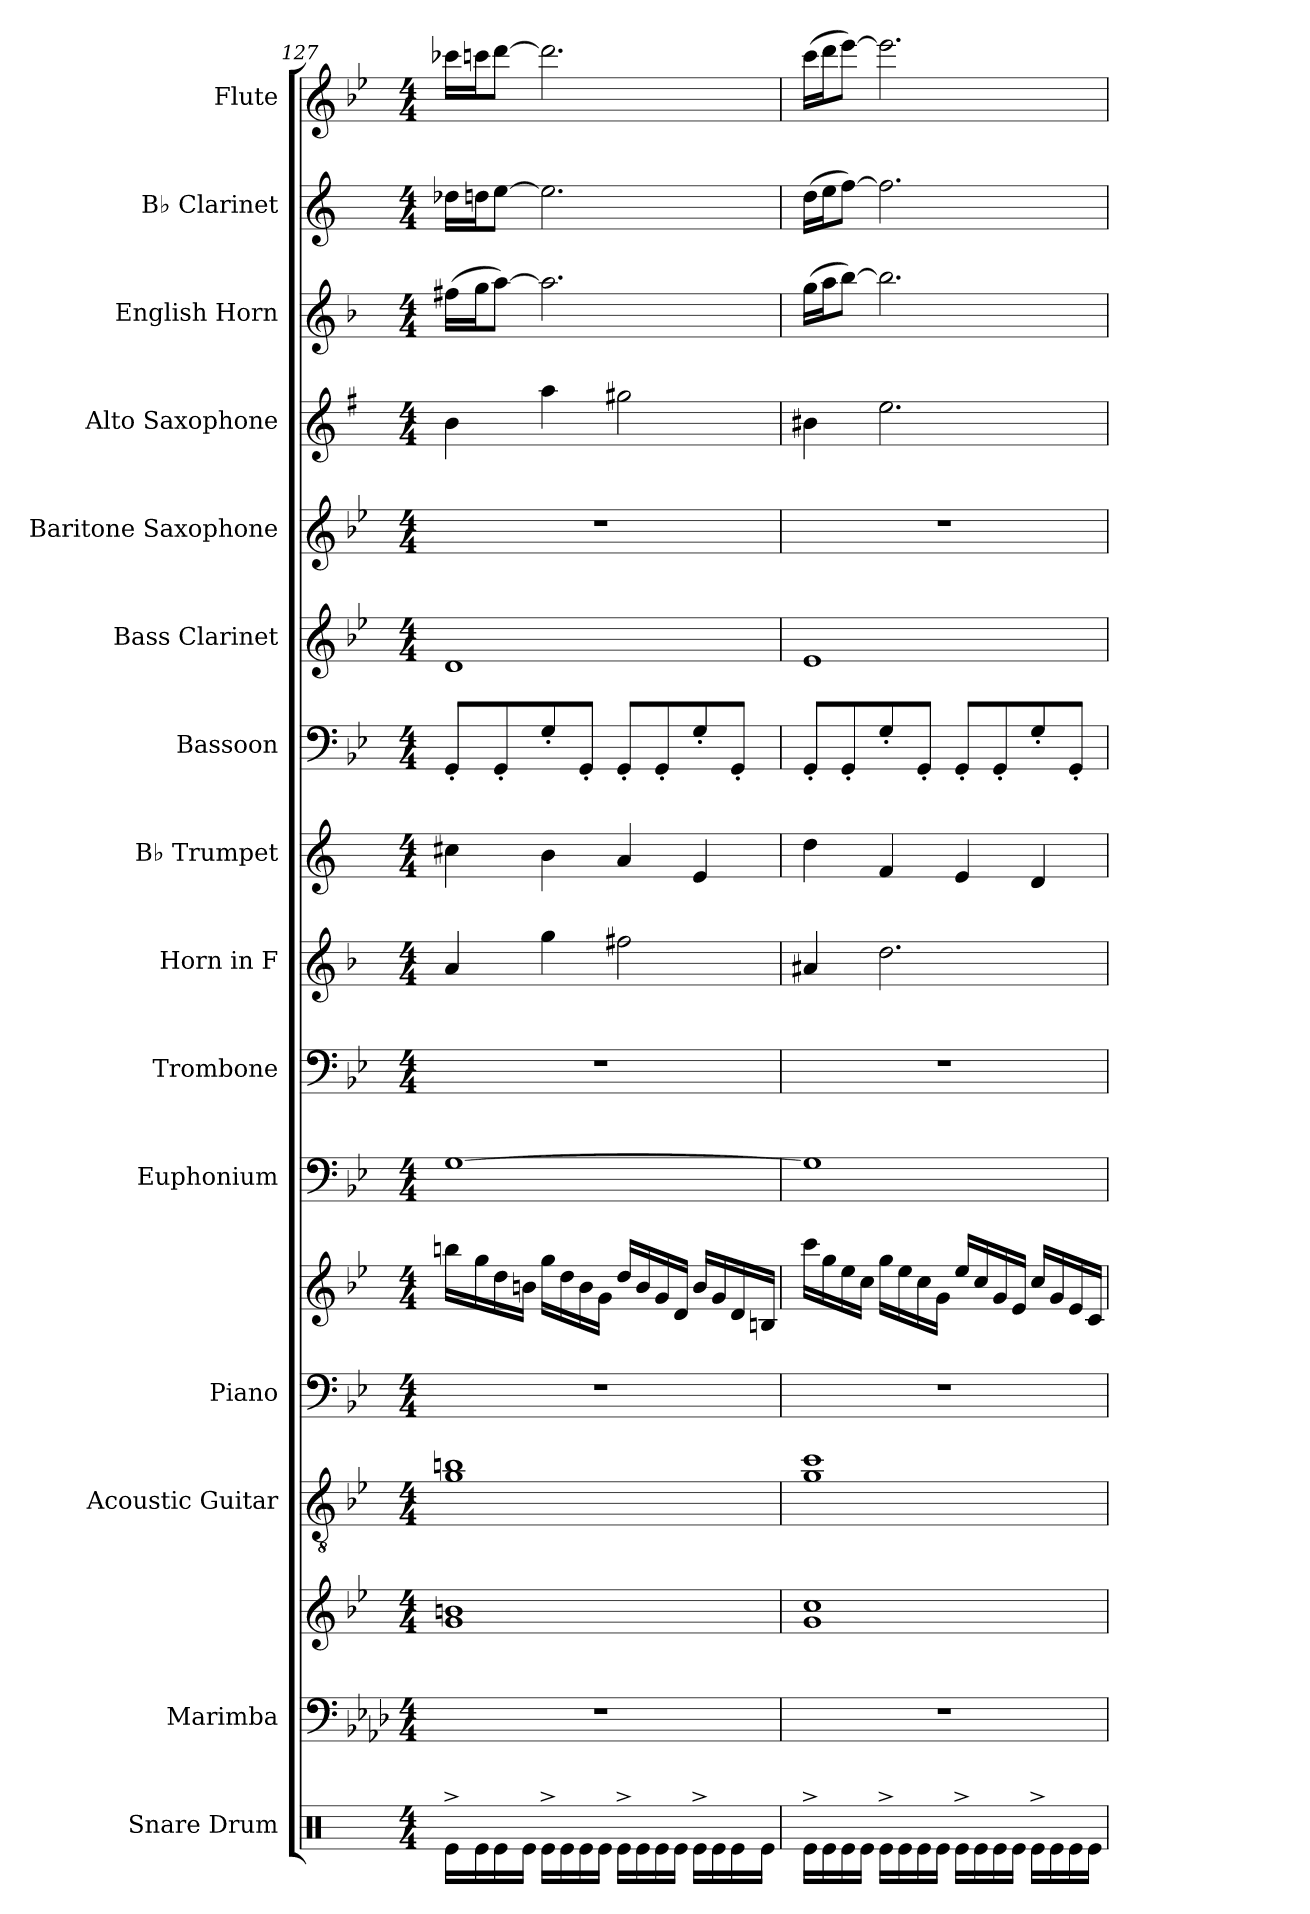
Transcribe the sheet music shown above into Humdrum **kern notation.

**kern	**kern	**kern	**kern	**kern	**kern	**kern	**kern	**kern	**kern	**kern	**kern	**kern	**kern	**kern	**kern	**kern
*part15	*part14	*part14	*part13	*part12	*part12	*part11	*part10	*part9	*part8	*part7	*part6	*part5	*part4	*part3	*part2	*part1
*staff17	*staff16	*staff15	*staff14	*staff13	*staff12	*staff11	*staff10	*staff9	*staff8	*staff7	*staff6	*staff5	*staff4	*staff3	*staff2	*staff1
*I"Snare Drum	*I"Marimba	*	*I"Acoustic Guitar	*I"Piano	*	*I"Euphonium	*I"Trombone	*I"Horn in F	*I"B♭ Trumpet	*I"Bassoon	*I"Bass Clarinet	*I"Baritone Saxophone	*I"Alto Saxophone	*I"English Horn	*I"B♭ Clarinet	*I"Flute
*I'Sn. Dr.	*I'Mrm.	*	*I'Guit.	*I'Pno.	*	*I'Eu.	*I'Trb.	*	*I'B♭ Tpt.	*I'Bsn.	*I'B. Cl.	*I'Bar. Sax.	*I'A. Sax.	*I'E. Hn.	*I'B♭ Cl.	*I'Fl.
*clefX	*clefF4	*clefG2	*clefGv2	*clefF4	*clefG2	*clefF4	*clefF4	*clefG2	*clefG2	*clefF4	*clefG2	*clefG2	*clefG2	*clefG2	*clefG2	*clefG2
*	*	*	*	*	*	*	*	*ITrd4c7	*ITrd1c2	*	*ITrd8c14	*ITrd12c21	*ITrd5c9	*ITrd4c7	*ITrd1c2	*
*k[]	*k[b-e-a-d-]	*k[b-e-]	*k[b-e-]	*k[b-e-]	*k[b-e-]	*k[b-e-]	*k[b-e-]	*k[b-e-]	*k[b-e-]	*k[b-e-]	*k[b-e-]	*k[b-e-]	*k[b-e-]	*k[b-e-]	*k[b-e-]	*k[b-e-]
*M4/4	*M4/4	*M4/4	*M4/4	*M4/4	*M4/4	*M4/4	*M4/4	*M4/4	*M4/4	*M4/4	*M4/4	*M4/4	*M4/4	*M4/4	*M4/4	*M4/4
=127	=127	=127	=127	=127	=127	=127	=127	=127	=127	=127	=127	=127	=127	=127	=127	=127
16Re^\LL	1r	1g 1bn	1g 1bn	1r	16bbn\LL	[1G	1r	4d/	4bn\	8GG'/L	1D	1r	4d\	(16bn\LL	16cc-X\LL	16ccc-X\LL
16Re\	.	.	.	.	16gg\	.	.	.	.	.	.	.	.	16cc\J	16ccn\J	16cccn\J
16Re\	.	.	.	.	16dd\	.	.	.	.	8GG'/	.	.	.	[8dd\J)	[8dd\J	[8ddd\J
16Re\JJ	.	.	.	.	16bn\JJ	.	.	.	.	.	.	.	.	.	.	.
16Re^\LL	.	.	.	.	16gg\LL	.	.	4cc\	4a\	8G'/	.	.	4cc\	2.dd\]	2.dd\]	2.ddd\]
16Re\	.	.	.	.	16dd\	.	.	.	.	.	.	.	.	.	.	.
16Re\	.	.	.	.	16b\	.	.	.	.	8GG'/J	.	.	.	.	.	.
16Re\JJ	.	.	.	.	16g\JJ	.	.	.	.	.	.	.	.	.	.	.
16Re^\LL	.	.	.	.	16dd/LL	.	.	2bn\	4g/	8GG'/L	.	.	2bn\	.	.	.
16Re\	.	.	.	.	16b/	.	.	.	.	.	.	.	.	.	.	.
16Re\	.	.	.	.	16g/	.	.	.	.	8GG'/	.	.	.	.	.	.
16Re\JJ	.	.	.	.	16d/JJ	.	.	.	.	.	.	.	.	.	.	.
16Re^\LL	.	.	.	.	16b/LL	.	.	.	4d/	8G'/	.	.	.	.	.	.
16Re\	.	.	.	.	16g/	.	.	.	.	.	.	.	.	.	.	.
16Re\	.	.	.	.	16d/	.	.	.	.	8GG'/J	.	.	.	.	.	.
16Re\JJ	.	.	.	.	16Bn/JJ	.	.	.	.	.	.	.	.	.	.	.
!!LO:PB:g=z
=128	=128	=128	=128	=128	=128	=128	=128	=128	=128	=128	=128	=128	=128	=128	=128	=128
16Re^\LL	1r	1g 1cc	1g 1cc	1r	16ccc\LL	1G]	1r	4d#X/	4cc\	8GG'/L	1E-	1r	4d#X\	(16cc\LL	(16cc\LL	(16ccc\LL
16Re\	.	.	.	.	16gg\	.	.	.	.	.	.	.	.	16dd\J	16dd\J	16ddd\J
16Re\	.	.	.	.	16ee-\	.	.	.	.	8GG'/	.	.	.	[8ee-\J)	[8ee-\J)	[8eee-\J)
16Re\JJ	.	.	.	.	16cc\JJ	.	.	.	.	.	.	.	.	.	.	.
16Re^\LL	.	.	.	.	16gg\LL	.	.	2.g\	4e-/	8G'/	.	.	2.g\	2.ee-\]	2.ee-\]	2.eee-\]
16Re\	.	.	.	.	16ee-\	.	.	.	.	.	.	.	.	.	.	.
16Re\	.	.	.	.	16cc\	.	.	.	.	8GG'/J	.	.	.	.	.	.
16Re\JJ	.	.	.	.	16g\JJ	.	.	.	.	.	.	.	.	.	.	.
16Re^\LL	.	.	.	.	16ee-/LL	.	.	.	4d/	8GG'/L	.	.	.	.	.	.
16Re\	.	.	.	.	16cc/	.	.	.	.	.	.	.	.	.	.	.
16Re\	.	.	.	.	16g/	.	.	.	.	8GG'/	.	.	.	.	.	.
16Re\JJ	.	.	.	.	16e-/JJ	.	.	.	.	.	.	.	.	.	.	.
16Re^\LL	.	.	.	.	16cc/LL	.	.	.	4c/	8G'/	.	.	.	.	.	.
16Re\	.	.	.	.	16g/	.	.	.	.	.	.	.	.	.	.	.
16Re\	.	.	.	.	16e-/	.	.	.	.	8GG'/J	.	.	.	.	.	.
16Re\JJ	.	.	.	.	16c/JJ	.	.	.	.	.	.	.	.	.	.	.
=	=	=	=	=	=	=	=	=	=	=	=	=	=	=	=	=
*-	*-	*-	*-	*-	*-	*-	*-	*-	*-	*-	*-	*-	*-	*-	*-	*-
